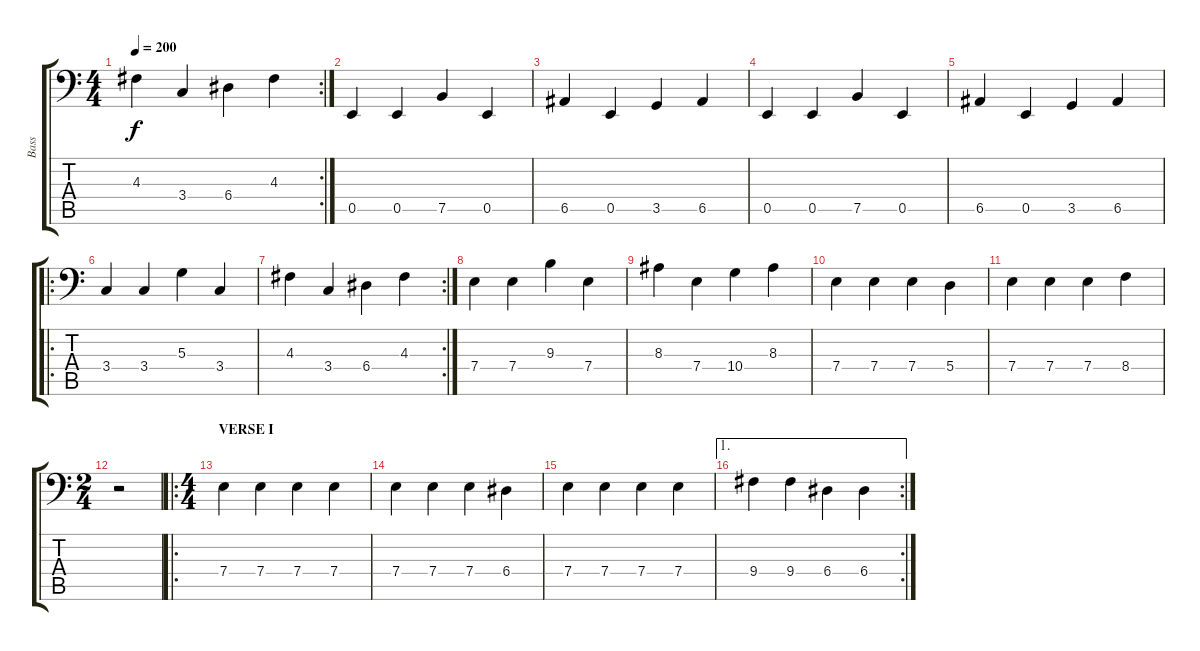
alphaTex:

\track ("Bass" "Bass") {instrument slapbass2}
\staff {score tabs}
\tuning (C3 G2 D2 A1 E1 B0) {hide}
\rc 2
\ts (4 4)
\tempo 200
\clef f4
\ks c
4.3.4{dy f} 3.4.4 6.4.4 4.3.4 |
0.5.4 0.5.4 7.5.4 0.5.4 |
6.5.4 0.5.4 3.5.4 6.5.4 |
0.5.4 0.5.4 7.5.4 0.5.4 |
6.5.4 0.5.4 3.5.4 6.5.4 |
\ro
3.4.4 3.4.4 5.3.4 3.4.4 |
\rc 2
4.3.4 3.4.4 6.4.4 4.3.4 |
7.4.4 7.4.4 9.3.4 7.4.4 |
8.3.4 7.4.4 10.4.4 8.3.4 |
7.4.4 7.4.4 7.4.4 5.4.4 |
7.4.4 7.4.4 7.4.4 8.4.4 |
\ts (2 4)
r.2 |
\ro
\ts (4 4)
\section ("" "VERSE I")
7.4.4 7.4.4 7.4.4 7.4.4 |
7.4.4 7.4.4 7.4.4 6.4.4 |
7.4.4 7.4.4 7.4.4 7.4.4 |
\ae 1
\rc 2
9.4.4 9.4.4 6.4.4 6.4.4
